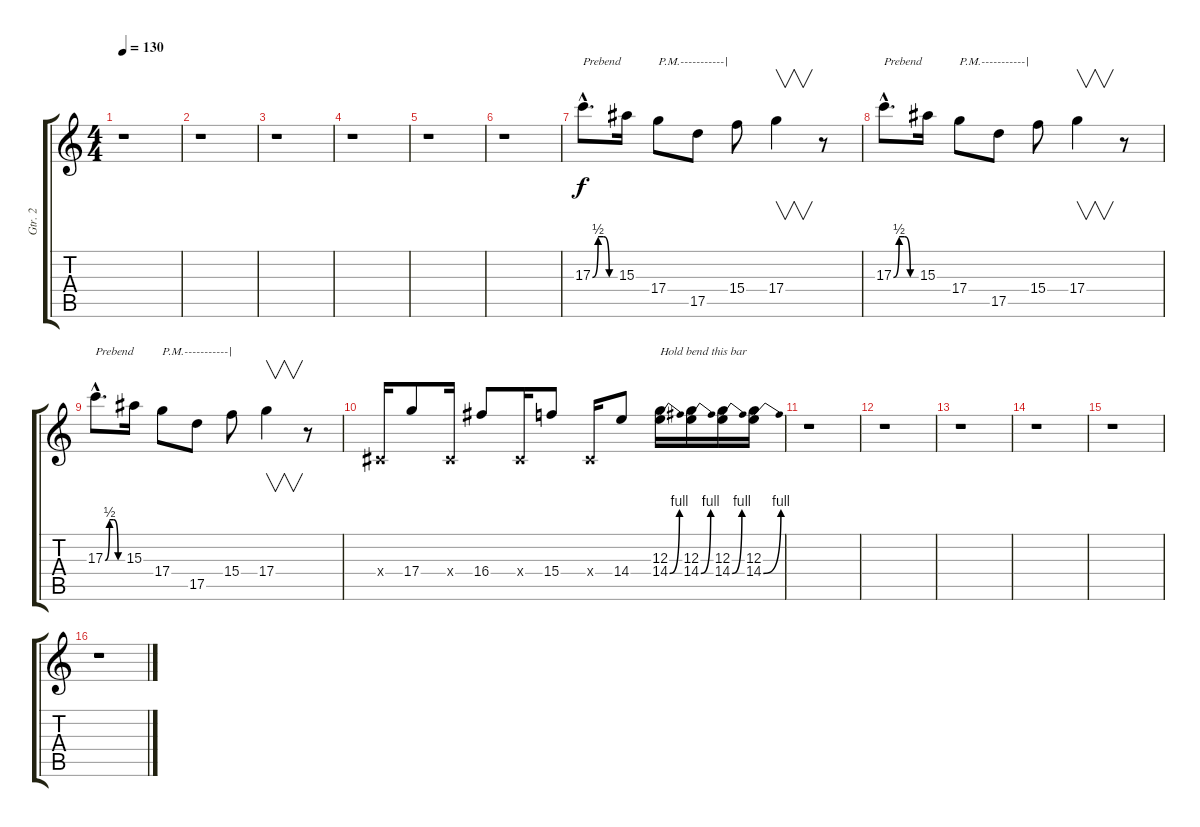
\track ("Gtr. 2" "Gtr. 2") {instrument overdrivenguitar}
\staff {score tabs}
\tuning (E4 B3 G3 D3 A2 E2) {hide}
\ts (4 4)
\tempo 130
\clef g2
\ks c
r.1{dy f} |
r.1 |
r.1 |
r.1 |
r.1 |
r.1 |
17.3{be (custom 0 0 15 2 30 2 45 0 60 0) hac}.8{d txt "Prebend"} 15.3.16 17.4.8{txt "P.M.-----------|"} 17.5.8 15.4.8 17.4.4{v} r.8 |
17.3{be (custom 0 0 15 2 30 2 45 0 60 0) hac}.8{d txt "Prebend"} 15.3.16 17.4.8{txt "P.M.-----------|"} 17.5.8 15.4.8 17.4.4{v} r.8 |
17.3{be (custom 0 0 15 2 30 2 45 0 60 0) hac}.8{d txt "Prebend"} 15.3.16 17.4.8{txt "P.M.-----------|"} 17.5.8 15.4.8 17.4.4{v} r.8 |
-1.4{x}.16 17.4.8 -1.4{x}.16 16.4.8 -1.4{x}.16 15.4.8 -1.4{x}.16 14.4.8 (12.3 14.4{be (bend 0 0 60 4)}).16{txt "Hold bend this bar"} (12.3 14.4{be (bend 0 0 60 4)}).16 (12.3 14.4{be (bend 0 0 60 4)}).16 (12.3 14.4{be (bend 0 0 60 4)}).16 |
r.1 |
r.1 |
r.1 |
r.1 |
r.1 |
r.1
